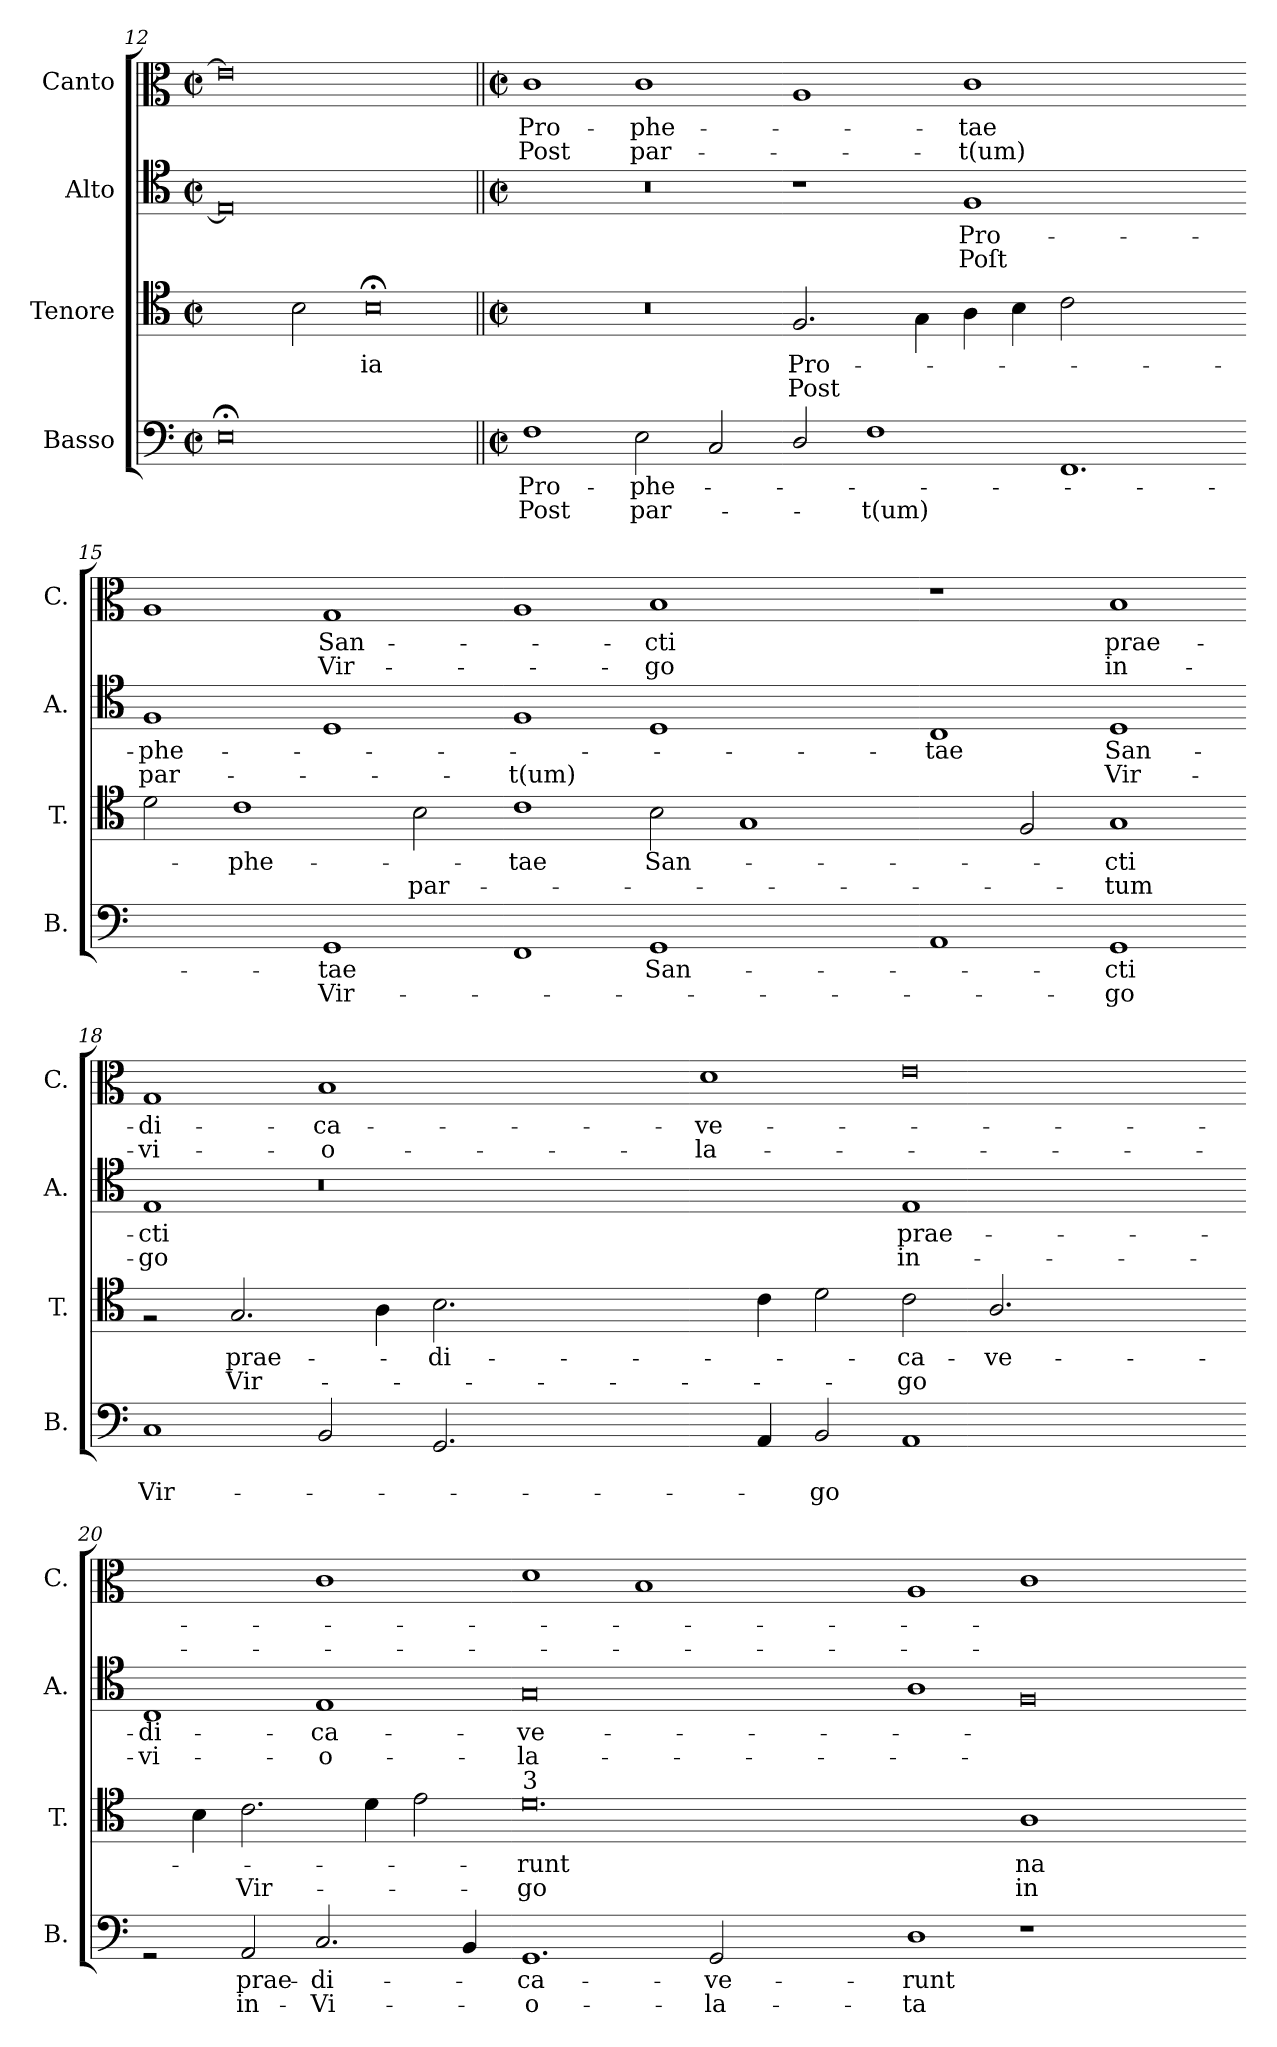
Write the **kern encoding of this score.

**kern	**text	**text	**kern	**text	**text	**kern	**text	**text	**kern	**text	**text
*part4	*part4	*part4	*part3	*part3	*part3	*part2	*part2	*part2	*part1	*part1	*part1
*staff4	*staff4	*staff4	*staff3	*staff3	*staff3	*staff2	*staff2	*staff2	*staff1	*staff1	*staff1
*I"Basso	*	*	*I"Tenore	*	*	*I"Alto	*	*	*I"Canto	*	*
*I'B.	*	*	*I'T.	*	*	*I'A.	*	*	*I'C.	*	*
*clefF4	*	*	*clefC4	*	*	*clefC4	*	*	*clefC3	*	*
*k[]	*	*	*k[]	*	*	*k[]	*	*	*k[]	*	*
*M2/1	*	*	*M2/1	*	*	*M2/1	*	*	*M2/1	*	*
*met(c|)	*	*	*met(c|)	*	*	*met(c|)	*	*	*met(c|)	*	*
=12	=12	=12	=12	=12	=12	=12	=12	=12	=12	=12	=12
0E;<\	.	.	2ryy	.	.	0E]	.	.	0e]	.	.
.	.	.	2B\	.	.	.	.	.	.	.	.
!	!	!	!LO:N:vis=0	!	!	!	!	!	!	!	!
.	.	.	1B;<;\	-ia	.	.	.	.	.	.	.
=13||	=13||	=13||	=13||	=13||	=13||	=13||	=13||	=13||	=13||	=13||	=13||
*M2/1	*	*	*M2/1	*	*	*M2/1	*	*	*M2/1	*	*
*met(c|)	*	*	*met(c|)	*	*	*met(c|)	*	*	*met(c|)	*	*
1F\	Pro-	Post	0r	.	.	0r	.	.	1c\	Pro-	Post
2E\	-phe-	par-	.	.	.	.	.	.	1c\	-phe-	par-
2C/	.	.	.	.	.	.	.	.	.	.	.
=14-	=14-	=14-	=14-	=14-	=14-	=14-	=14-	=14-	=14-	=14-	=14-
2D/	.	.	2.F/	Pro-	Post	1r	.	.	1A/	.	.
1F\	.	-t(um)	.	.	.	.	.	.	.	.	.
.	.	.	4G\	.	.	.	.	.	.	.	.
.	.	.	4A\	.	.	1F/	Pro-	Poſt	1c\	-tae	-t(um)
.	.	.	4B\	.	.	.	.	.	.	.	.
1.FF/	.	.	2c\	.	.	.	.	.	.	.	.
.	.	.	1ryy	.	.	1ryy	.	.	1ryy	.	.
=15-	=15-	=15-	=15-	=15-	=15-	=15-	=15-	=15-	=15-	=15-	=15-
1ryy	.	.	2d\	.	.	1F/	-phe-	par-	1A/	.	.
.	.	.	1c\	-phe-	.	.	.	.	.	.	.
1GG/	-tae	Vir-	.	.	.	1D/	.	.	1G/	San-	Vir-
.	.	.	2B\	.	par-	.	.	.	.	.	.
=16-	=16-	=16-	=16-	=16-	=16-	=16-	=16-	=16-	=16-	=16-	=16-
1FF/	.	.	1c\	-tae	.	1F/	.	-t(um)	1A/	.	.
1GG/	San-	.	2B\	San-	.	1D/	.	.	1B/	-cti	-go
.	.	.	1G/	.	.	.	.	.	.	.	.
2ryy	.	.	.	.	.	2ryy	.	.	2ryy	.	.
=17-	=17-	=17-	=17-	=17-	=17-	=17-	=17-	=17-	=17-	=17-	=17-
1AA/	.	.	2ryy	.	.	1C/	-tae	.	1r	.	.
.	.	.	2F/	.	.	.	.	.	.	.	.
1GG/	-cti	-go	1G/	-cti	-tum	1D/	San-	Vir-	1B/	prae-	in-
=18-	=18-	=18-	=18-	=18-	=18-	=18-	=18-	=18-	=18-	=18-	=18-
1C/	.	Vir-	2rF	.	.	1E/	-cti	-go	1G/	-di-	-vi-
.	.	.	2.G/	prae-	Vir-	.	.	.	.	.	.
2BB/	.	.	.	.	.	0r	.	.	1B/	-ca-	-o-
.	.	.	4A\	.	.	.	.	.	.	.	.
2.GG/	.	.	2.B\	-di-	.	.	.	.	.	.	.
.	.	.	.	.	.	.	.	.	1ryy	.	.
2.ryy	.	.	2.ryy	.	.	.	.	.	.	.	.
=19-	=19-	=19-	=19-	=19-	=19-	=19-	=19-	=19-	=19-	=19-	=19-
4ryy	.	.	4ryy	.	.	1ryy	.	.	1d\	-ve-	-la-
4AA/	.	.	4c\	.	.	.	.	.	.	.	.
2BB/	.	-go	2d\	.	.	.	.	.	.	.	.
1AA/	.	.	2c\	-ca-	-go	1E/	prae-	in-	0e\	.	.
.	.	.	2.A/	-ve-	.	.	.	.	.	.	.
1ryy	.	.	.	.	.	1ryy	.	.	.	.	.
.	.	.	2.ryy	.	.	.	.	.	.	.	.
=20-	=20-	=20-	=20-	=20-	=20-	=20-	=20-	=20-	=20-	=20-	=20-
2rGG	.	.	4ryy	.	.	1C/	-di-	-vi-	1ryy	.	.
.	.	.	4B\	.	.	.	.	.	.	.	.
2AA/	prae-	in-	2.c\	.	Vir-	.	.	.	.	.	.
2.C/	-di-	-Vi-	.	.	.	1E/	-ca-	-o-	1c\	.	.
.	.	.	4d\	.	.	.	.	.	.	.	.
.	.	.	2e\	.	.	.	.	.	.	.	.
4BB/	.	.	.	.	.	.	.	.	.	.	.
=21-	=21-	=21-	=21-	=21-	=21-	=21-	=21-	=21-	=21-	=21-	=21-
!	!	!	!LO:TX:a:t=3	!	!	!	!	!	!	!	!
1.GG/	-ca-	-o-	0.d\	-runt	-go	0G/	-ve-	-la-	1d\	.	.
.	.	.	.	.	.	.	.	.	1B/	.	.
2GG/	-ve-	-la-	.	.	.	.	.	.	.	.	.
1ryy	.	.	.	.	.	1ryy	.	.	1ryy	.	.
=22-	=22-	=22-	=22-	=22-	=22-	=22-	=22-	=22-	=22-	=22-	=22-
1D\	-runt	-ta	1ryy	.	.	1A\	.	.	1A/	.	.
1r	.	.	1A\	na-	in	0F/	.	.	1c\	.	.
1ryy	.	.	1ryy	.	.	.	.	.	1ryy	.	.
=-	=-	=-	=-	=-	=-	=-	=-	=-	=-	=-	=-
*-	*-	*-	*-	*-	*-	*-	*-	*-	*-	*-	*-
